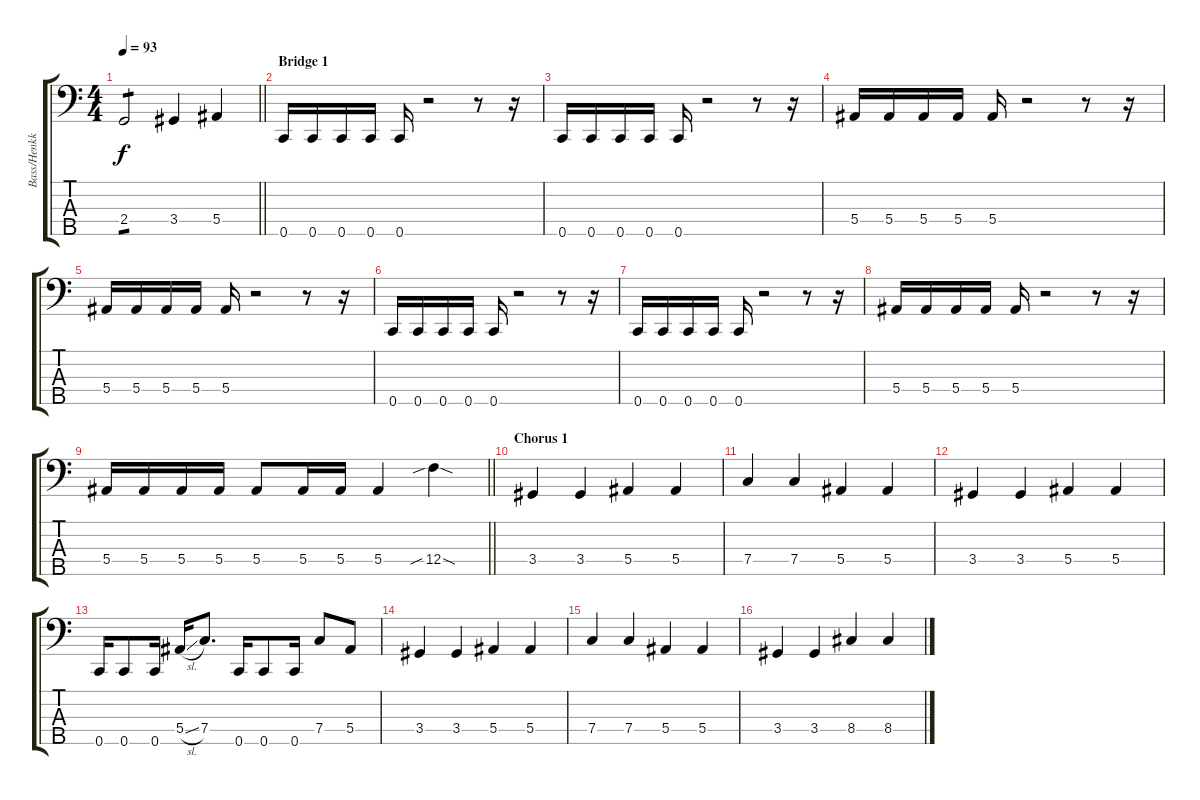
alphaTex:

\track ("Bass/Henkka" "Bass/Henkk") {instrument electricbasspick}
\staff {score tabs}
\tuning (Ab2 Eb2 Bb1 F1 C1) {hide}
\ts (4 4)
\tempo 93
\clef f4
\barLineRight lightlight
\ks c
2.4.2{tp 1 dy f} 3.4.4 5.4.4 |
\section ("" "Bridge 1")
0.5.16 0.5.16 0.5.16 0.5.16 0.5.16 r.2 r.8 r.16 |
0.5.16 0.5.16 0.5.16 0.5.16 0.5.16 r.2 r.8 r.16 |
5.4.16 5.4.16 5.4.16 5.4.16 5.4.16 r.2 r.8 r.16 |
5.4.16 5.4.16 5.4.16 5.4.16 5.4.16 r.2 r.8 r.16 |
0.5.16 0.5.16 0.5.16 0.5.16 0.5.16 r.2 r.8 r.16 |
0.5.16 0.5.16 0.5.16 0.5.16 0.5.16 r.2 r.8 r.16 |
5.4.16 5.4.16 5.4.16 5.4.16 5.4.16 r.2 r.8 r.16 |
\barLineRight lightlight
5.4.16 5.4.16 5.4.16 5.4.16 5.4.8 5.4.16 5.4.16 5.4.4 12.4{sib sod}.4 |
\section ("" "Chorus 1")
3.4.4 3.4.4 5.4.4 5.4.4 |
7.4.4 7.4.4 5.4.4 5.4.4 |
3.4.4 3.4.4 5.4.4 5.4.4 |
0.5.16 0.5.8 0.5.16 5.4{sl}.16 7.4.8{d} 0.5.16 0.5.8 0.5.16 7.4.8 5.4.8 |
3.4.4 3.4.4 5.4.4 5.4.4 |
7.4.4 7.4.4 5.4.4 5.4.4 |
3.4.4 3.4.4 8.4.4 8.4.4
